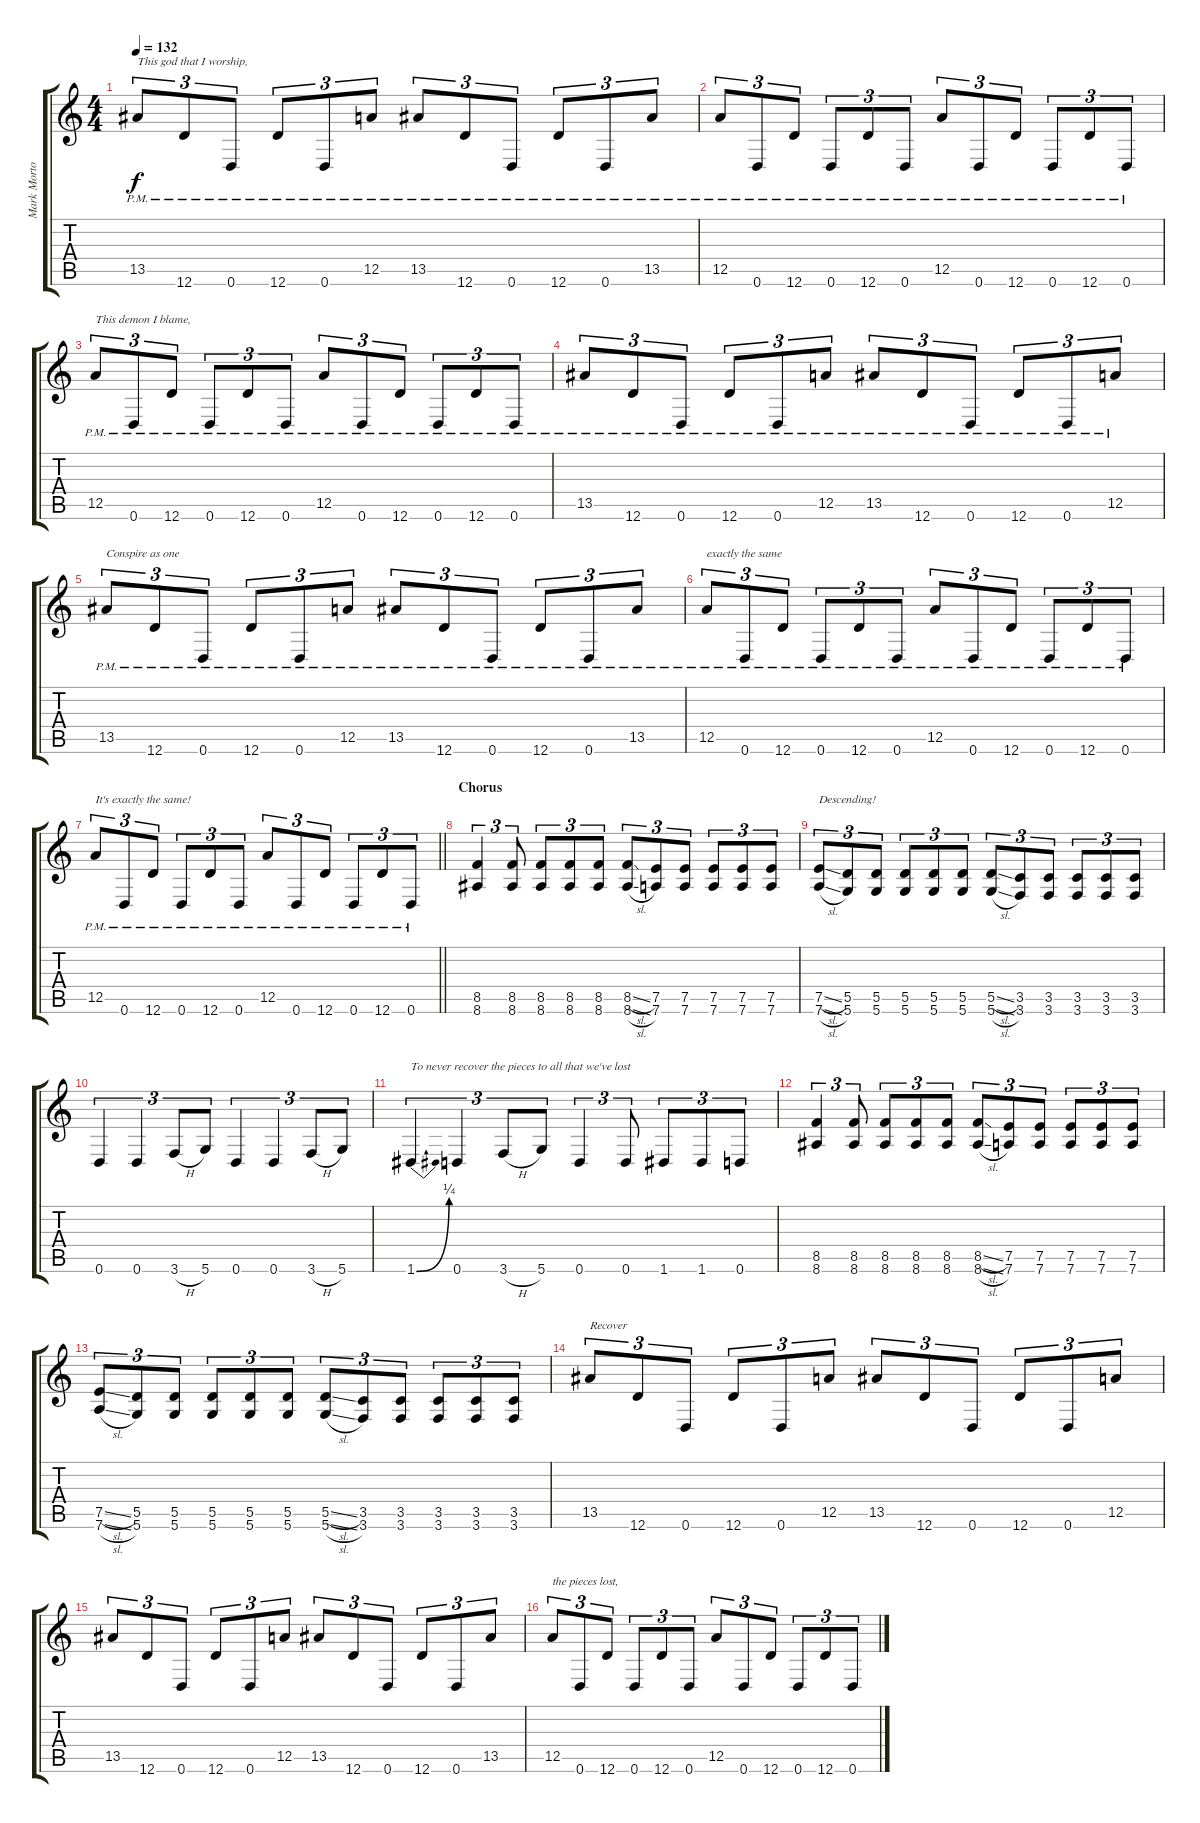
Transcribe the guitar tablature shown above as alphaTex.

\track ("Mark Morton" "Mark Morto") {instrument distortionguitar}
\staff {score tabs}
\tuning (E4 B3 G3 D3 A2 D2) {hide}
\ts (4 4)
\tempo 132
\clef g2
\ks c
13.5{pm}.8{tu (3 2) txt "This god that I worship," dy f} 12.6{pm}.8{tu (3 2)} 0.6{pm}.8{tu (3 2)} 12.6{pm}.8{tu (3 2)} 0.6{pm}.8{tu (3 2)} 12.5{pm}.8{tu (3 2)} 13.5{pm}.8{tu (3 2)} 12.6{pm}.8{tu (3 2)} 0.6{pm}.8{tu (3 2)} 12.6{pm}.8{tu (3 2)} 0.6{pm}.8{tu (3 2)} 13.5{pm}.8{tu (3 2)} |
12.5{pm}.8{tu (3 2)} 0.6{pm}.8{tu (3 2)} 12.6{pm}.8{tu (3 2)} 0.6{pm}.8{tu (3 2)} 12.6{pm}.8{tu (3 2)} 0.6{pm}.8{tu (3 2)} 12.5{pm}.8{tu (3 2)} 0.6{pm}.8{tu (3 2)} 12.6{pm}.8{tu (3 2)} 0.6{pm}.8{tu (3 2)} 12.6{pm}.8{tu (3 2)} 0.6{pm}.8{tu (3 2)} |
12.5{pm}.8{tu (3 2) txt "This demon I blame,"} 0.6{pm}.8{tu (3 2)} 12.6{pm}.8{tu (3 2)} 0.6{pm}.8{tu (3 2)} 12.6{pm}.8{tu (3 2)} 0.6{pm}.8{tu (3 2)} 12.5{pm}.8{tu (3 2)} 0.6{pm}.8{tu (3 2)} 12.6{pm}.8{tu (3 2)} 0.6{pm}.8{tu (3 2)} 12.6{pm}.8{tu (3 2)} 0.6{pm}.8{tu (3 2)} |
13.5{pm}.8{tu (3 2)} 12.6{pm}.8{tu (3 2)} 0.6{pm}.8{tu (3 2)} 12.6{pm}.8{tu (3 2)} 0.6{pm}.8{tu (3 2)} 12.5{pm}.8{tu (3 2)} 13.5{pm}.8{tu (3 2)} 12.6{pm}.8{tu (3 2)} 0.6{pm}.8{tu (3 2)} 12.6{pm}.8{tu (3 2)} 0.6{pm}.8{tu (3 2)} 12.5{pm}.8{tu (3 2)} |
13.5{pm}.8{tu (3 2) txt "Conspire as one"} 12.6{pm}.8{tu (3 2)} 0.6{pm}.8{tu (3 2)} 12.6{pm}.8{tu (3 2)} 0.6{pm}.8{tu (3 2)} 12.5{pm}.8{tu (3 2)} 13.5{pm}.8{tu (3 2)} 12.6{pm}.8{tu (3 2)} 0.6{pm}.8{tu (3 2)} 12.6{pm}.8{tu (3 2)} 0.6{pm}.8{tu (3 2)} 13.5{pm}.8{tu (3 2)} |
12.5{pm}.8{tu (3 2) txt "exactly the same"} 0.6{pm}.8{tu (3 2)} 12.6{pm}.8{tu (3 2)} 0.6{pm}.8{tu (3 2)} 12.6{pm}.8{tu (3 2)} 0.6{pm}.8{tu (3 2)} 12.5{pm}.8{tu (3 2)} 0.6{pm}.8{tu (3 2)} 12.6{pm}.8{tu (3 2)} 0.6{pm}.8{tu (3 2)} 12.6{pm}.8{tu (3 2)} 0.6{pm}.8{tu (3 2)} |
\barLineRight lightlight
12.5{pm}.8{tu (3 2) txt "It's exactly the same!"} 0.6{pm}.8{tu (3 2)} 12.6{pm}.8{tu (3 2)} 0.6{pm}.8{tu (3 2)} 12.6{pm}.8{tu (3 2)} 0.6{pm}.8{tu (3 2)} 12.5{pm}.8{tu (3 2)} 0.6{pm}.8{tu (3 2)} 12.6{pm}.8{tu (3 2)} 0.6{pm}.8{tu (3 2)} 12.6{pm}.8{tu (3 2)} 0.6{pm}.8{tu (3 2)} |
\section ("" "Chorus")
(8.5 8.6).4{tu (3 2)} (8.5 8.6).8{tu (3 2)} (8.5 8.6).8{tu (3 2)} (8.5 8.6).8{tu (3 2)} (8.5 8.6).8{tu (3 2)} (8.5{sl} 8.6{sl}).8{tu (3 2)} (7.5 7.6).8{tu (3 2)} (7.5 7.6).8{tu (3 2)} (7.5 7.6).8{tu (3 2)} (7.5 7.6).8{tu (3 2)} (7.5 7.6).8{tu (3 2)} |
(7.5{sl} 7.6{sl}).8{tu (3 2) txt "Descending!"} (5.5 5.6).8{tu (3 2)} (5.5 5.6).8{tu (3 2)} (5.5 5.6).8{tu (3 2)} (5.5 5.6).8{tu (3 2)} (5.5 5.6).8{tu (3 2)} (5.5{sl} 5.6{sl}).8{tu (3 2)} (3.5 3.6).8{tu (3 2)} (3.5 3.6).8{tu (3 2)} (3.5 3.6).8{tu (3 2)} (3.5 3.6).8{tu (3 2)} (3.5 3.6).8{tu (3 2)} |
0.6.4{tu (3 2)} 0.6.4{tu (3 2)} 3.6{h}.8{tu (3 2)} 5.6.8{tu (3 2)} 0.6.4{tu (3 2)} 0.6.4{tu (3 2)} 3.6{h}.8{tu (3 2)} 5.6.8{tu (3 2)} |
1.6{be (bend 0 0 60 1)}.4{tu (3 2) txt "To never recover the pieces to all that we've lost"} 0.6.4{tu (3 2)} 3.6{h}.8{tu (3 2)} 5.6.8{tu (3 2)} 0.6.4{tu (3 2)} 0.6.8{tu (3 2)} 1.6.8{tu (3 2)} 1.6.8{tu (3 2)} 0.6.8{tu (3 2)} |
(8.5 8.6).4{tu (3 2)} (8.5 8.6).8{tu (3 2)} (8.5 8.6).8{tu (3 2)} (8.5 8.6).8{tu (3 2)} (8.5 8.6).8{tu (3 2)} (8.5{sl} 8.6{sl}).8{tu (3 2)} (7.5 7.6).8{tu (3 2)} (7.5 7.6).8{tu (3 2)} (7.5 7.6).8{tu (3 2)} (7.5 7.6).8{tu (3 2)} (7.5 7.6).8{tu (3 2)} |
(7.5{sl} 7.6{sl}).8{tu (3 2)} (5.5 5.6).8{tu (3 2)} (5.5 5.6).8{tu (3 2)} (5.5 5.6).8{tu (3 2)} (5.5 5.6).8{tu (3 2)} (5.5 5.6).8{tu (3 2)} (5.5{sl} 5.6{sl}).8{tu (3 2)} (3.5 3.6).8{tu (3 2)} (3.5 3.6).8{tu (3 2)} (3.5 3.6).8{tu (3 2)} (3.5 3.6).8{tu (3 2)} (3.5 3.6).8{tu (3 2)} |
13.5.8{tu (3 2) txt "Recover"} 12.6.8{tu (3 2)} 0.6.8{tu (3 2)} 12.6.8{tu (3 2)} 0.6.8{tu (3 2)} 12.5.8{tu (3 2)} 13.5.8{tu (3 2)} 12.6.8{tu (3 2)} 0.6.8{tu (3 2)} 12.6.8{tu (3 2)} 0.6.8{tu (3 2)} 12.5.8{tu (3 2)} |
13.5.8{tu (3 2)} 12.6.8{tu (3 2)} 0.6.8{tu (3 2)} 12.6.8{tu (3 2)} 0.6.8{tu (3 2)} 12.5.8{tu (3 2)} 13.5.8{tu (3 2)} 12.6.8{tu (3 2)} 0.6.8{tu (3 2)} 12.6.8{tu (3 2)} 0.6.8{tu (3 2)} 13.5.8{tu (3 2)} |
12.5.8{tu (3 2) txt "the pieces lost,"} 0.6.8{tu (3 2)} 12.6.8{tu (3 2)} 0.6.8{tu (3 2)} 12.6.8{tu (3 2)} 0.6.8{tu (3 2)} 12.5.8{tu (3 2)} 0.6.8{tu (3 2)} 12.6.8{tu (3 2)} 0.6.8{tu (3 2)} 12.6.8{tu (3 2)} 0.6.8{tu (3 2)}
